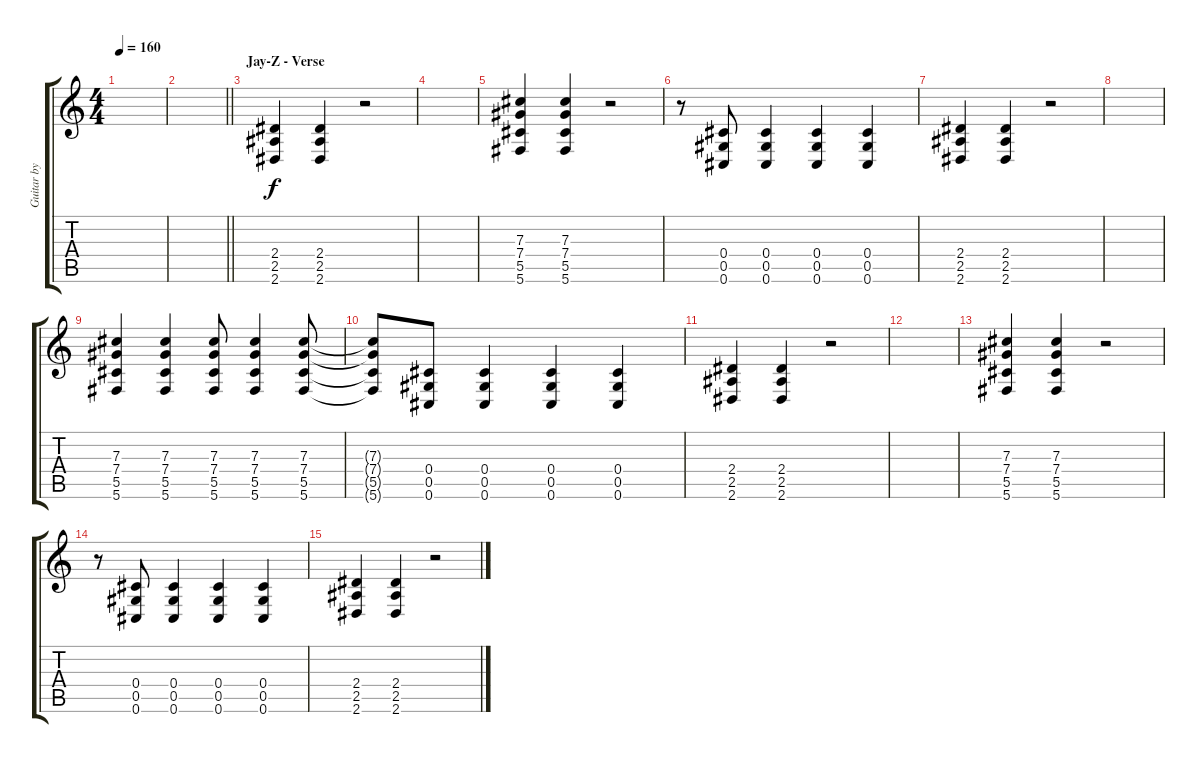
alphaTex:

\track ("Guitar by Brad Delson" "Guitar by ") {instrument distortionguitar}
\staff {score tabs}
\tuning (Eb4 Bb3 Gb3 Db3 Ab2 Db2) {hide}
\ts (4 4)
\tempo 160
\clef g2
\ks c
|
\barLineRight lightlight
|
\section ("" "Jay-Z - Verse")
(2.4 2.5 2.6).4 (2.4 2.5 2.6).4 r.2 |
|
(7.3 7.4 5.5 5.6).4 (7.3 7.4 5.5 5.6).4 r.2 |
r.8 (0.4 0.5 0.6).8 (0.4 0.5 0.6).4 (0.4 0.5 0.6).4 (0.4 0.5 0.6).4 |
(2.4 2.5 2.6).4 (2.4 2.5 2.6).4 r.2 |
|
(7.3 7.4 5.5 5.6).4 (7.3 7.4 5.5 5.6).4 (7.3 7.4 5.5 5.6).8 (7.3 7.4 5.5 5.6).4 (7.3 7.4 5.5 5.6).8 |
(7.3{t} 7.4{t} 5.5{t} 5.6{t}).8 (0.4 0.5 0.6).8 (0.4 0.5 0.6).4 (0.4 0.5 0.6).4 (0.4 0.5 0.6).4 |
(2.4 2.5 2.6).4 (2.4 2.5 2.6).4 r.2 |
|
(7.3 7.4 5.5 5.6).4 (7.3 7.4 5.5 5.6).4 r.2 |
r.8 (0.4 0.5 0.6).8 (0.4 0.5 0.6).4 (0.4 0.5 0.6).4 (0.4 0.5 0.6).4 |
(2.4 2.5 2.6).4 (2.4 2.5 2.6).4 r.2
